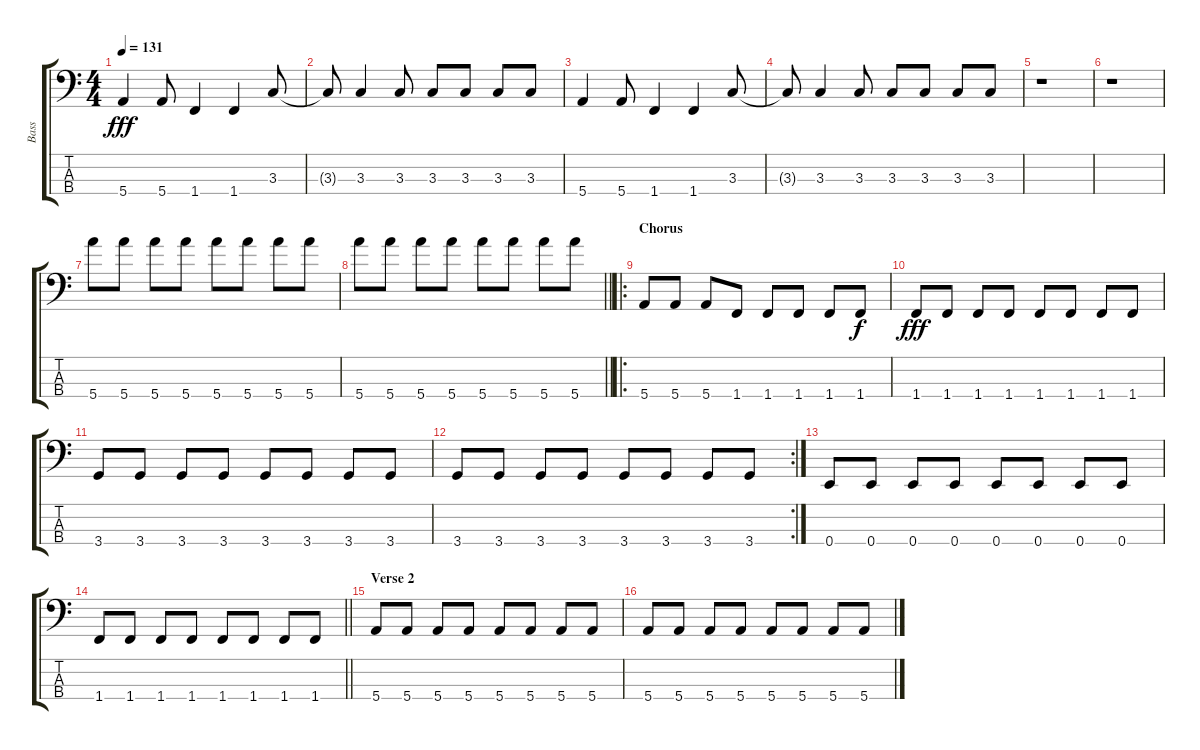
\track ("Bass" "Bass") {instrument electricbassfinger}
\staff {score tabs}
\tuning (G2 D2 A1 E1) {hide}
\ts (4 4)
\tempo 131
\clef f4
\ks c
5.4.4{dy fff} 5.4.8 1.4.4 1.4.4 3.3.8 |
3.3{t}.8 3.3.4 3.3.8 3.3.8 3.3.8 3.3.8 3.3.8 |
5.4.4 5.4.8 1.4.4 1.4.4 3.3.8 |
3.3{t}.8 3.3.4 3.3.8 3.3.8 3.3.8 3.3.8 3.3.8 |
r.1 |
r.1 |
5.4.8{ot 15mb} 5.4.8{ot 15mb} 5.4.8{ot 15mb} 5.4.8{ot 15mb} 5.4.8{ot 15mb} 5.4.8{ot 15mb} 5.4.8{ot 15mb} 5.4.8{ot 15mb} |
\barLineRight lightlight
5.4.8{ot 15mb} 5.4.8{ot 15mb} 5.4.8{ot 15mb} 5.4.8{ot 15mb} 5.4.8{ot 15mb} 5.4.8{ot 15mb} 5.4.8{ot 15mb} 5.4.8{ot 15mb} |
\ro
\section ("" "Chorus")
5.4.8 5.4.8 5.4.8 1.4.8 1.4.8 1.4.8 1.4.8 1.4.8{dy f} |
1.4.8{dy fff} 1.4.8 1.4.8 1.4.8 1.4.8 1.4.8 1.4.8 1.4.8 |
3.4.8 3.4.8 3.4.8 3.4.8 3.4.8 3.4.8 3.4.8 3.4.8 |
\rc 2
3.4.8 3.4.8 3.4.8 3.4.8 3.4.8 3.4.8 3.4.8 3.4.8 |
0.4.8 0.4.8 0.4.8 0.4.8 0.4.8 0.4.8 0.4.8 0.4.8 |
\barLineRight lightlight
1.4.8 1.4.8 1.4.8 1.4.8 1.4.8 1.4.8 1.4.8 1.4.8 |
\section ("" "Verse 2")
5.4.8 5.4.8 5.4.8 5.4.8 5.4.8 5.4.8 5.4.8 5.4.8 |
5.4.8 5.4.8 5.4.8 5.4.8 5.4.8 5.4.8 5.4.8 5.4.8
